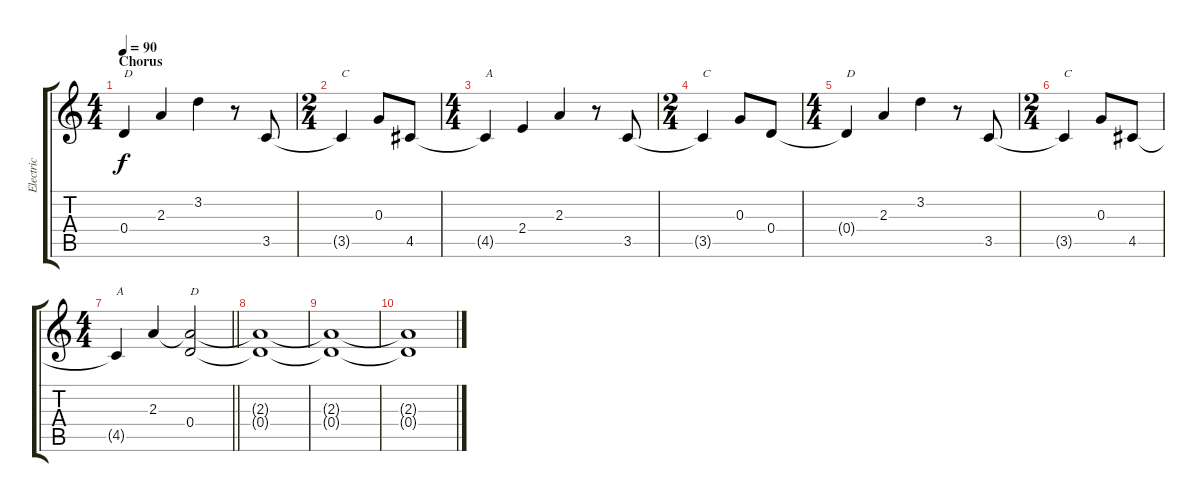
\track ("Electric" "Electric") {instrument overdrivenguitar}
\staff {score tabs}
\tuning (E4 B3 G3 D3 A2 E2) {hide}
\ts (4 4)
\section ("" "Chorus")
\tempo 90
\clef g2
\ks c
0.4.4{txt "D" dy f} 2.3.4 3.2.4 r.8 3.5.8 |
\ts (2 4)
3.5{t}.4{txt "C"} 0.3.8 4.5.8 |
\ts (4 4)
4.5{t}.4{txt "A"} 2.4.4 2.3.4 r.8 3.5.8 |
\ts (2 4)
3.5{t}.4{txt "C"} 0.3.8 0.4.8 |
\ts (4 4)
0.4{t}.4{txt "D"} 2.3.4 3.2.4 r.8 3.5.8 |
\ts (2 4)
3.5{t}.4{txt "C"} 0.3.8 4.5.8 |
\ts (4 4)
\barLineRight lightlight
4.5{t}.4{txt "A"} 2.3.4 (2.3{t} 0.4).2{txt "D"} |
(2.3{t} 0.4{t}).1 |
(2.3{t} 0.4{t}).1 |
(2.3{t} 0.4{t}).1
